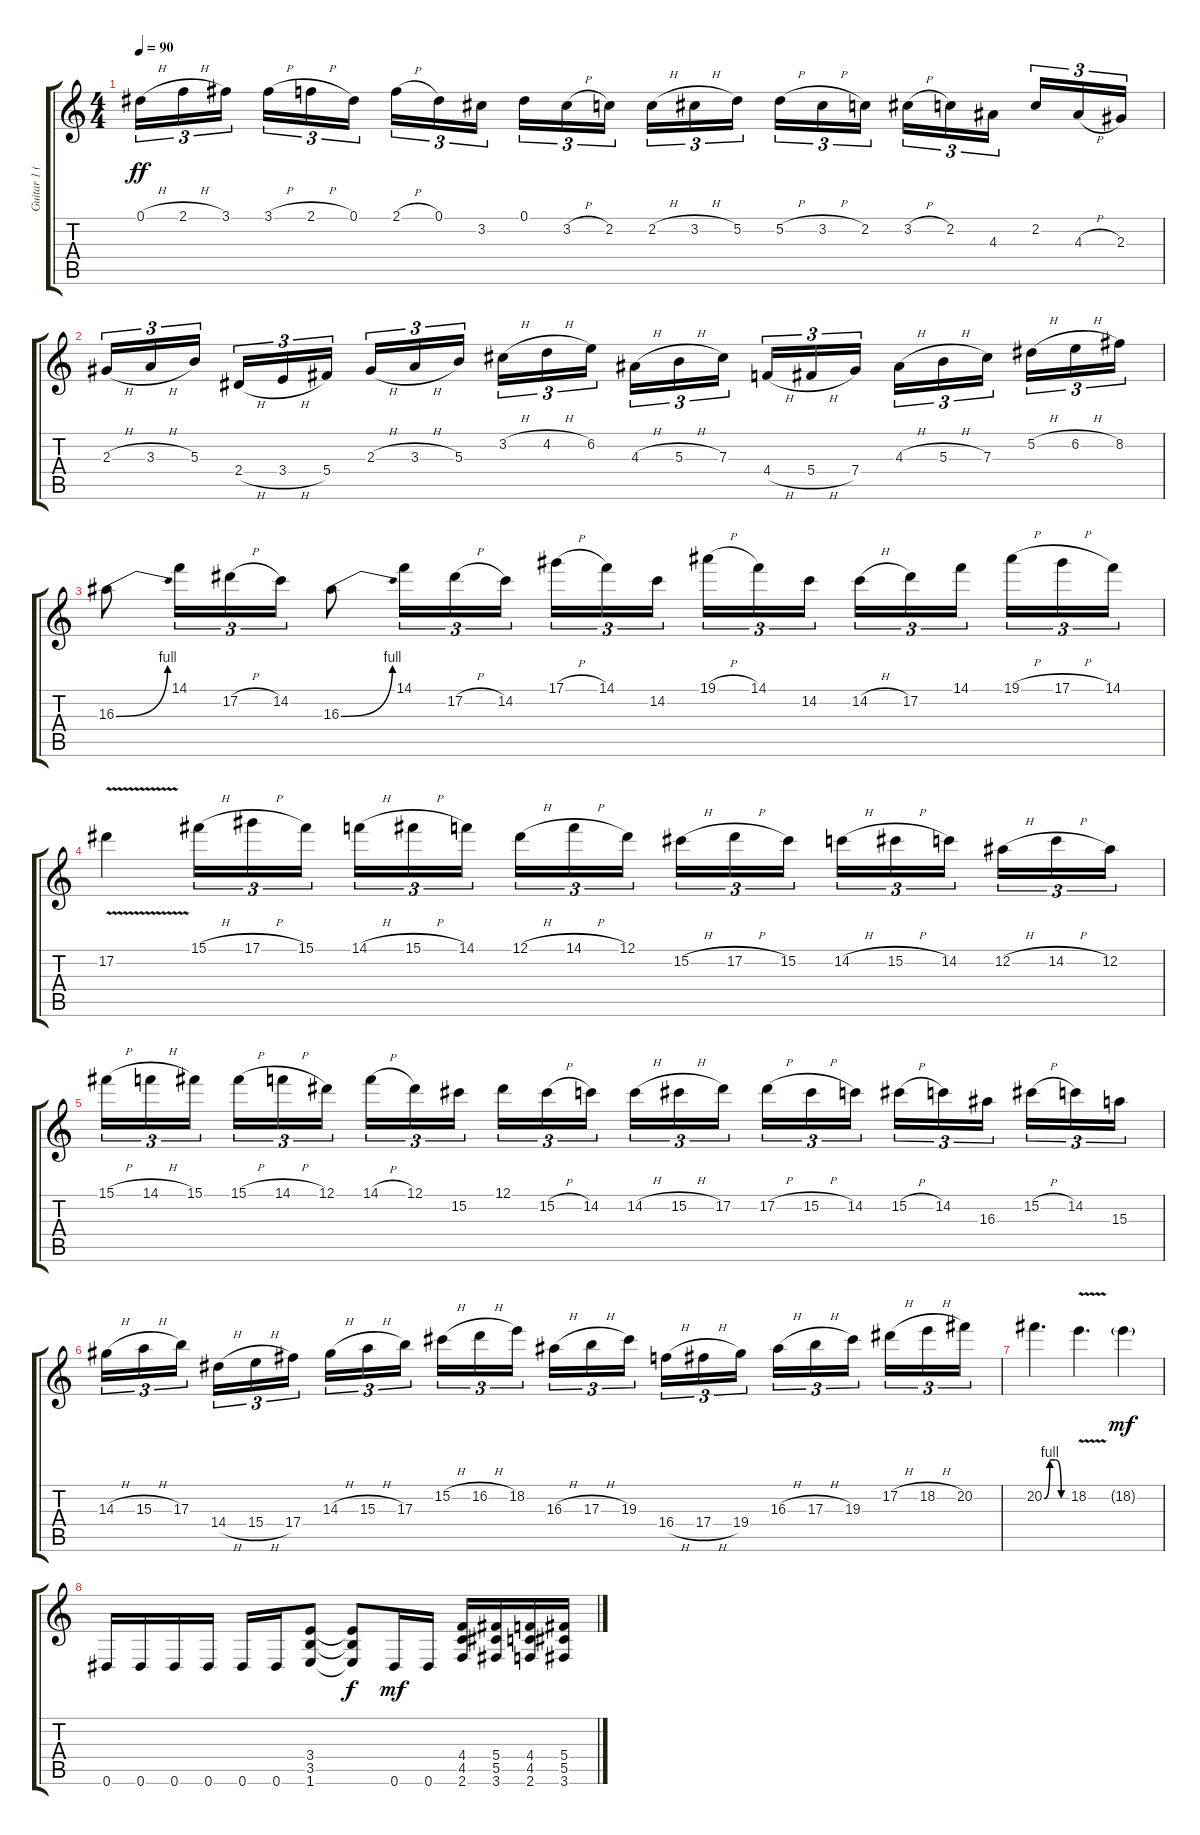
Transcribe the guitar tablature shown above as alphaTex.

\track ("Guitar 1 (Dave Mustaine)" "Guitar 1 (") {instrument overdrivenguitar}
\staff {score tabs}
\tuning (Eb4 Bb3 Gb3 Db3 Ab2 Eb2) {hide}
\ts (4 4)
\tempo 90
\clef g2
\ks c
0.1{h}.16{tu (3 2) dy ff} 2.1{h}.16{tu (3 2)} 3.1.16{tu (3 2) beam splitsecondary} 3.1{h}.16{tu (3 2)} 2.1{h}.16{tu (3 2)} 0.1.16{tu (3 2)} 2.1{h}.16{tu (3 2)} 0.1.16{tu (3 2)} 3.2.16{tu (3 2) beam splitsecondary} 0.1.16{tu (3 2)} 3.2{h}.16{tu (3 2)} 2.2.16{tu (3 2)} 2.2{h}.16{tu (3 2)} 3.2{h}.16{tu (3 2)} 5.2.16{tu (3 2) beam splitsecondary} 5.2{h}.16{tu (3 2)} 3.2{h}.16{tu (3 2)} 2.2.16{tu (3 2)} 3.2{h}.16{tu (3 2)} 2.2.16{tu (3 2)} 4.3.16{tu (3 2) beam splitsecondary} 2.2.16{tu (3 2)} 4.3{h}.16{tu (3 2)} 2.3.16{tu (3 2)} |
2.3{h}.16{tu (3 2)} 3.3{h}.16{tu (3 2)} 5.3.16{tu (3 2) beam splitsecondary} 2.4{h}.16{tu (3 2)} 3.4{h}.16{tu (3 2)} 5.4.16{tu (3 2)} 2.3{h}.16{tu (3 2)} 3.3{h}.16{tu (3 2)} 5.3.16{tu (3 2) beam splitsecondary} 3.2{h}.16{tu (3 2)} 4.2{h}.16{tu (3 2)} 6.2.16{tu (3 2)} 4.3{h}.16{tu (3 2)} 5.3{h}.16{tu (3 2)} 7.3.16{tu (3 2) beam splitsecondary} 4.4{h}.16{tu (3 2)} 5.4{h}.16{tu (3 2)} 7.4.16{tu (3 2)} 4.3{h}.16{tu (3 2)} 5.3{h}.16{tu (3 2)} 7.3.16{tu (3 2) beam splitsecondary} 5.2{h}.16{tu (3 2)} 6.2{h}.16{tu (3 2)} 8.2.16{tu (3 2)} |
16.3{be (bend 0 0 60 4)}.8 14.1.16{tu (3 2)} 17.2{h}.16{tu (3 2)} 14.2.16{tu (3 2)} 16.3{be (bend 0 0 60 4)}.8 14.1.16{tu (3 2)} 17.2{h}.16{tu (3 2)} 14.2.16{tu (3 2)} 17.1{h}.16{tu (3 2)} 14.1.16{tu (3 2)} 14.2.16{tu (3 2) beam splitsecondary} 19.1{h}.16{tu (3 2)} 14.1.16{tu (3 2)} 14.2.16{tu (3 2)} 14.2{h}.16{tu (3 2)} 17.2.16{tu (3 2)} 14.1.16{tu (3 2) beam splitsecondary} 19.1{h}.16{tu (3 2)} 17.1{h}.16{tu (3 2)} 14.1.16{tu (3 2)} |
17.2{v}.4 15.1{h}.16{tu (3 2)} 17.1{h}.16{tu (3 2)} 15.1.16{tu (3 2) beam splitsecondary} 14.1{h}.16{tu (3 2)} 15.1{h}.16{tu (3 2)} 14.1.16{tu (3 2)} 12.1{h}.16{tu (3 2)} 14.1{h}.16{tu (3 2)} 12.1.16{tu (3 2) beam splitsecondary} 15.2{h}.16{tu (3 2)} 17.2{h}.16{tu (3 2)} 15.2.16{tu (3 2)} 14.2{h}.16{tu (3 2)} 15.2{h}.16{tu (3 2)} 14.2.16{tu (3 2) beam splitsecondary} 12.2{h}.16{tu (3 2)} 14.2{h}.16{tu (3 2)} 12.2.16{tu (3 2)} |
15.1{h}.16{tu (3 2)} 14.1{h}.16{tu (3 2)} 15.1.16{tu (3 2) beam splitsecondary} 15.1{h}.16{tu (3 2)} 14.1{h}.16{tu (3 2)} 12.1.16{tu (3 2)} 14.1{h}.16{tu (3 2)} 12.1.16{tu (3 2)} 15.2.16{tu (3 2) beam splitsecondary} 12.1.16{tu (3 2)} 15.2{h}.16{tu (3 2)} 14.2.16{tu (3 2)} 14.2{h}.16{tu (3 2)} 15.2{h}.16{tu (3 2)} 17.2.16{tu (3 2) beam splitsecondary} 17.2{h}.16{tu (3 2)} 15.2{h}.16{tu (3 2)} 14.2.16{tu (3 2)} 15.2{h}.16{tu (3 2)} 14.2.16{tu (3 2)} 16.3.16{tu (3 2) beam splitsecondary} 15.2{h}.16{tu (3 2)} 14.2.16{tu (3 2)} 15.3.16{tu (3 2)} |
14.3{h}.16{tu (3 2)} 15.3{h}.16{tu (3 2)} 17.3.16{tu (3 2) beam splitsecondary} 14.4{h}.16{tu (3 2)} 15.4{h}.16{tu (3 2)} 17.4.16{tu (3 2)} 14.3{h}.16{tu (3 2)} 15.3{h}.16{tu (3 2)} 17.3.16{tu (3 2) beam splitsecondary} 15.2{h}.16{tu (3 2)} 16.2{h}.16{tu (3 2)} 18.2.16{tu (3 2)} 16.3{h}.16{tu (3 2)} 17.3{h}.16{tu (3 2)} 19.3.16{tu (3 2) beam splitsecondary} 16.4{h}.16{tu (3 2)} 17.4{h}.16{tu (3 2)} 19.4.16{tu (3 2)} 16.3{h}.16{tu (3 2)} 17.3{h}.16{tu (3 2)} 19.3.16{tu (3 2) beam splitsecondary} 17.2{h}.16{tu (3 2)} 18.2{h}.16{tu (3 2)} 20.2.16{tu (3 2)} |
20.2{be (custom 0 0 15 4 30 4 45 0 60 0)}.4{d} 18.2{v}.4{d} 18.2{g}.4{dy mf} |
0.6.16 0.6.16 0.6.16 0.6.16 0.6.16 0.6.16 (3.4 3.5 1.6).8 (3.4{t} 3.5{t} 1.6{t}).8{dy f} 0.6.16{dy mf} 0.6.16 (4.4 4.5 2.6).16 (5.4 5.5 3.6).16 (4.4 4.5 2.6).16 (5.4 5.5 3.6).16
